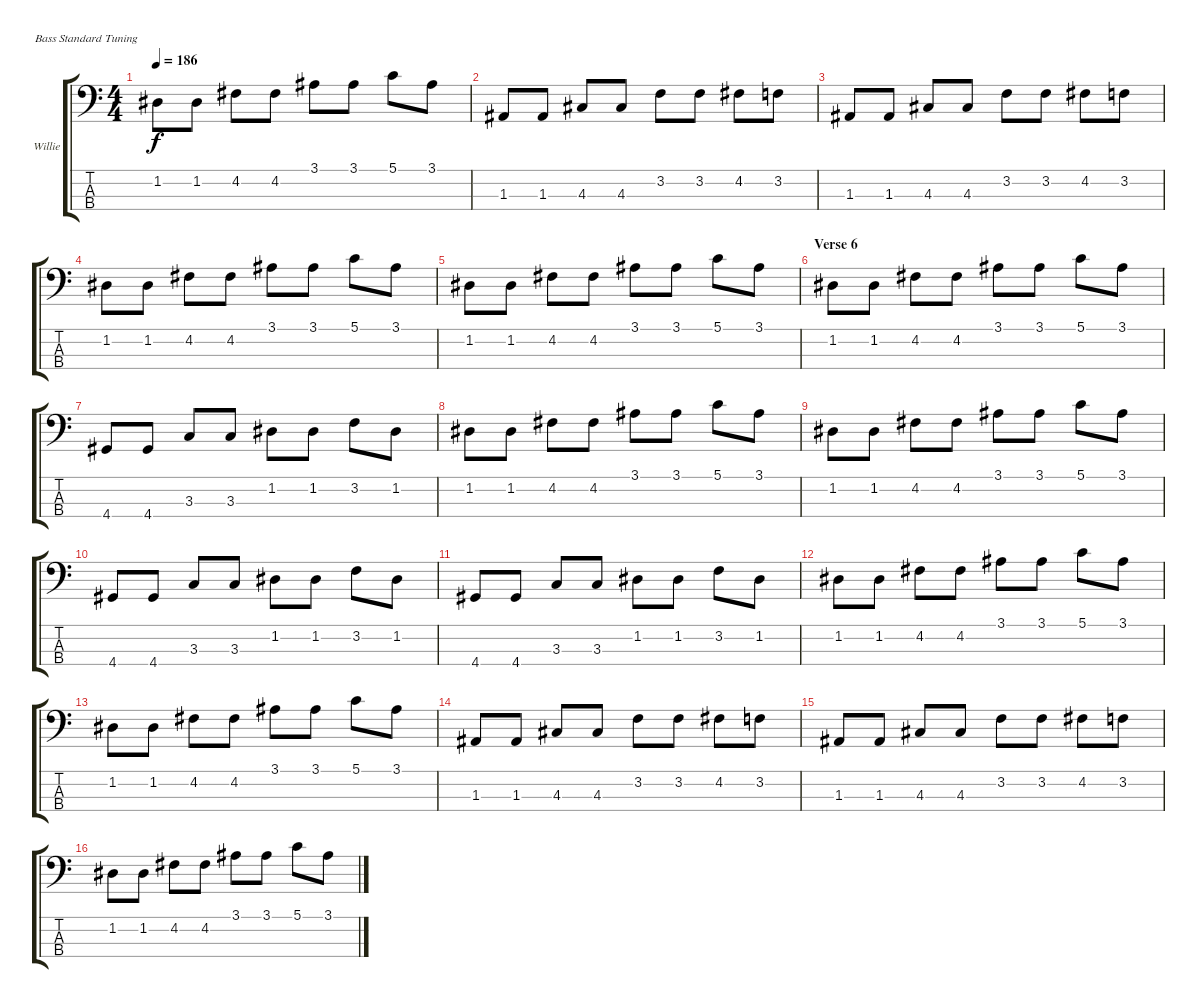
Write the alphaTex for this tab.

\defaultSystemsLayout 4
\bracketExtendMode groupsimilarinstruments
\firstSystemTrackNameOrientation horizontal
\otherSystemsTrackNameOrientation horizontal
\track ("Willie Dixon" "Willie") {instrument electricbassfinger}
\staff {score tabs}
\tuning (G2 D2 A1 E1)
\ts (4 4)
\tempo 186
\clef f4
\scale
0.333333
\ks c
1.2.8{dy f} 1.2.8 4.2.8 4.2.8 3.1.8 3.1.8 5.1.8 3.1.8 |
\scale
0.333333 1.3.8 1.3.8 4.3.8 4.3.8 3.2.8 3.2.8 4.2.8 3.2.8 |
\scale
0.333333 1.3.8 1.3.8 4.3.8 4.3.8 3.2.8 3.2.8 4.2.8 3.2.8 |
\scale
0.333333 1.2.8 1.2.8 4.2.8 4.2.8 3.1.8 3.1.8 5.1.8 3.1.8 |
\scale
0.333333 1.2.8 1.2.8 4.2.8 4.2.8 3.1.8 3.1.8 5.1.8 3.1.8 |
\section ("" "Verse 6")
\scale
0.333333 1.2.8 1.2.8 4.2.8 4.2.8 3.1.8 3.1.8 5.1.8 3.1.8 |
\scale
0.333333 4.4.8 4.4.8 3.3.8 3.3.8 1.2.8 1.2.8 3.2.8 1.2.8 |
\scale
0.333333 1.2.8 1.2.8 4.2.8 4.2.8 3.1.8 3.1.8 5.1.8 3.1.8 |
\scale
0.333333 1.2.8 1.2.8 4.2.8 4.2.8 3.1.8 3.1.8 5.1.8 3.1.8 |
\scale
0.333333 4.4.8 4.4.8 3.3.8 3.3.8 1.2.8 1.2.8 3.2.8 1.2.8 |
\scale
0.333333 4.4.8 4.4.8 3.3.8 3.3.8 1.2.8 1.2.8 3.2.8 1.2.8 |
\scale
0.333333 1.2.8 1.2.8 4.2.8 4.2.8 3.1.8 3.1.8 5.1.8 3.1.8 |
\scale
0.333333 1.2.8 1.2.8 4.2.8 4.2.8 3.1.8 3.1.8 5.1.8 3.1.8 |
\scale
0.333333 1.3.8 1.3.8 4.3.8 4.3.8 3.2.8 3.2.8 4.2.8 3.2.8 |
\scale
0.333333 1.3.8 1.3.8 4.3.8 4.3.8 3.2.8 3.2.8 4.2.8 3.2.8 |
\scale
0.333333 1.2.8 1.2.8 4.2.8 4.2.8 3.1.8 3.1.8 5.1.8 3.1.8
